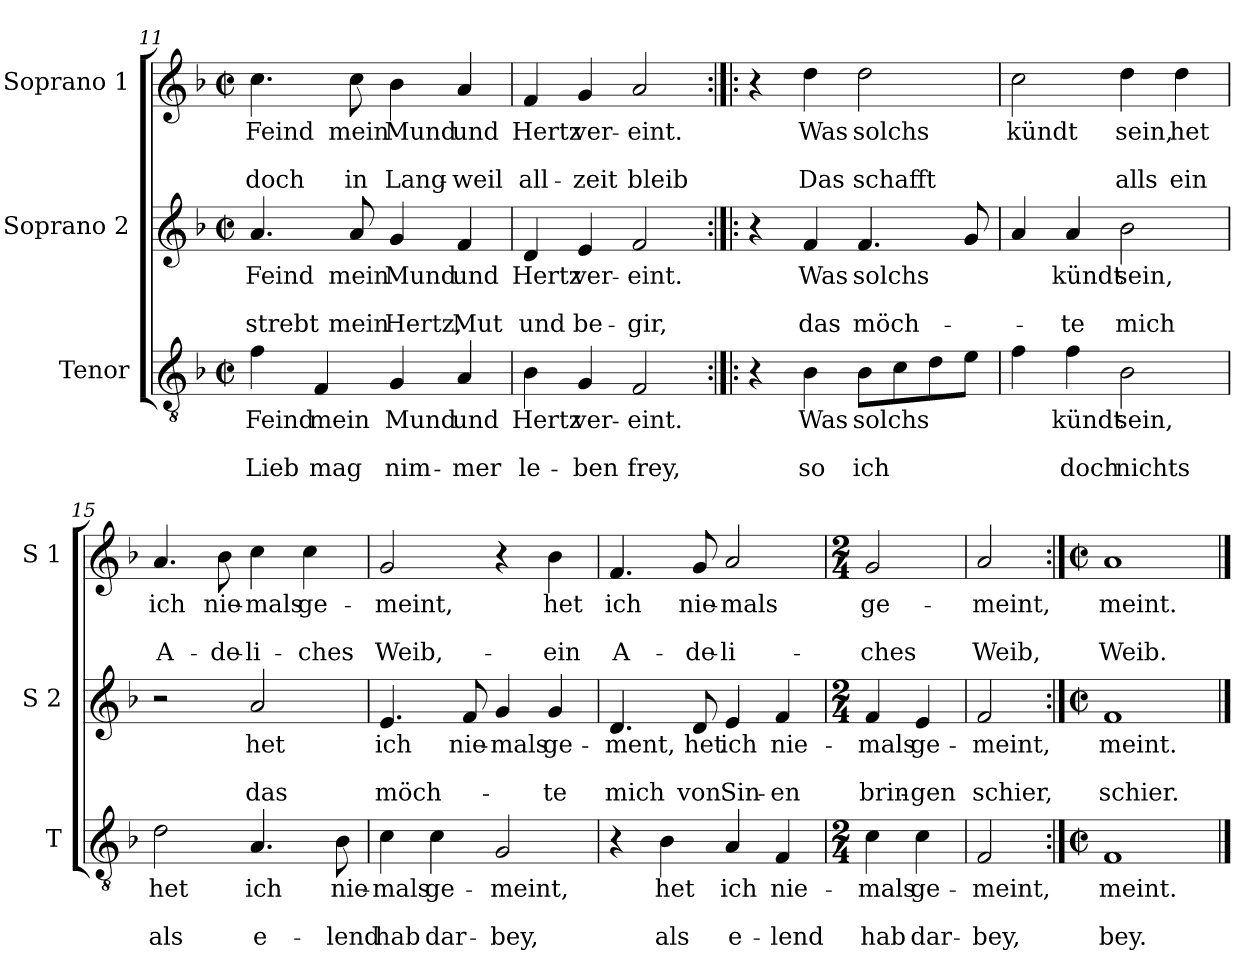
**kern	**text	**text	**text	**kern	**text	**text	**text	**kern	**text	**text	**text
*part3	*part3	*part3	*part3	*part2	*part2	*part2	*part2	*part1	*part1	*part1	*part1
*staff3	*staff3	*staff3	*staff3	*staff2	*staff2	*staff2	*staff2	*staff1	*staff1	*staff1	*staff1
*I"Tenor	*	*	*	*I"Soprano 2	*	*	*	*I"Soprano 1	*	*	*
*I'T	*	*	*	*I'S 2	*	*	*	*I'S 1	*	*	*
!!LO:PB:g=z
*clefGv2	*	*	*	*clefG2	*	*	*	*clefG2	*	*	*
*k[b-]	*	*	*	*k[b-]	*	*	*	*k[b-]	*	*	*
*F:	*	*	*	*F:	*	*	*	*F:	*	*	*
*M2/2	*	*	*	*M2/2	*	*	*	*M2/2	*	*	*
*met(c|)	*	*	*	*met(c|)	*	*	*	*met(c|)	*	*	*
=11	=11	=11	=11	=11	=11	=11	=11	=11	=11	=11	=11
!	!LO:LY:b	!	!LO:LY:b	!	!LO:LY:b	!	!LO:LY:b	!	!LO:LY:b	!	!LO:LY:b
4f\	Feind	.	Lieb	4.a/	Feind	.	strebt	4.cc\	Feind	.	doch
!	!LO:LY:b	!	!LO:LY:b	!	!	!	!	!	!	!	!
4F/	mein	.	mag	.	.	.	.	.	.	.	.
!	!	!	!	!	!LO:LY:b	!	!LO:LY:b	!	!LO:LY:b	!	!LO:LY:b
.	.	.	.	8a/	mein	.	mein	8cc\	mein	.	in
!	!LO:LY:b	!	!LO:LY:b	!	!LO:LY:b	!	!LO:LY:b	!	!LO:LY:b	!	!LO:LY:b
4G/	Mund	.	nim-	4g/	Mund	.	Hertz,	4b-\	Mund	.	Lang-
!	!LO:LY:b	!	!LO:LY:b	!	!LO:LY:b	!	!LO:LY:b	!	!LO:LY:b	!	!LO:LY:b
4A/	und	.	-mer	4f/	und	.	Mut	4a/	und	.	-weil
=12	=12	=12	=12	=12	=12	=12	=12	=12	=12	=12	=12
!	!LO:LY:b	!	!LO:LY:b	!	!LO:LY:b	!	!LO:LY:b	!	!LO:LY:b	!	!LO:LY:b
4B-\	Hertz	.	le-	4d/	Hertz	.	und	4f/	Hertz	.	all-
!	!LO:LY:b	!	!LO:LY:b	!	!LO:LY:b	!	!LO:LY:b	!	!LO:LY:b	!	!LO:LY:b
4G/	ver-	.	-ben	4e/	ver-	.	be-	4g/	ver-	.	-zeit
!	!LO:LY:b	!	!LO:LY:b	!	!LO:LY:b	!	!LO:LY:b	!	!LO:LY:b	!	!LO:LY:b
2F/	-eint.	.	frey,	2f/	-eint.	.	-gir,	2a/	-eint.	.	bleib
=13:|!|:	=13:|!|:	=13:|!|:	=13:|!|:	=13:|!|:	=13:|!|:	=13:|!|:	=13:|!|:	=13:|!|:	=13:|!|:	=13:|!|:	=13:|!|:
4r	.	.	.	4r	.	.	.	4r	.	.	.
!	!LO:LY:b	!	!LO:LY:b	!	!LO:LY:b	!	!LO:LY:b	!	!LO:LY:b	!	!LO:LY:b
4B-\	Was	.	so	4f/	Was	.	das	4dd\	Was	.	Das
!	!LO:LY:b	!	!LO:LY:b	!	!LO:LY:b	!	!LO:LY:b	!	!LO:LY:b	!	!LO:LY:b
8B-\L	solchs	.	ich	4.f/	solchs	.	möch-	2dd\	solchs	.	schafft
8c\	.	.	.	.	.	.	.	.	.	.	.
8d\	.	.	.	.	.	.	.	.	.	.	.
8e\J	.	.	.	8g/	.	.	.	.	.	.	.
=14	=14	=14	=14	=14	=14	=14	=14	=14	=14	=14	=14
!	!	!	!	!	!	!	!	!	!LO:LY:b	!	!
4f\	.	.	.	4a/	.	.	.	2cc\	kündt	.	.
!	!LO:LY:b	!	!LO:LY:b	!	!LO:LY:b	!	!LO:LY:b	!	!	!	!
4f\	kündt	.	doch	4a/	kündt	.	-te	.	.	.	.
!	!LO:LY:b	!	!LO:LY:b	!	!LO:LY:b	!	!LO:LY:b	!	!LO:LY:b	!	!LO:LY:b
2B-\	sein,	.	nichts	2b-\	sein,	.	mich	4dd\	sein,	.	alls
!	!	!	!	!	!	!	!	!	!LO:LY:b	!	!LO:LY:b
.	.	.	.	.	.	.	.	4dd\	het	.	ein
=15	=15	=15	=15	=15	=15	=15	=15	=15	=15	=15	=15
!	!LO:LY:b	!	!LO:LY:b	!	!	!	!	!	!LO:LY:b	!	!LO:LY:b
2d\	het	.	als	2r	.	.	.	4.a/	ich	.	A-
!	!	!	!	!	!	!	!	!	!LO:LY:b	!	!LO:LY:b
.	.	.	.	.	.	.	.	8b-\	nie-	.	-de-
!	!LO:LY:b	!	!LO:LY:b	!	!LO:LY:b	!	!LO:LY:b	!	!LO:LY:b	!	!LO:LY:b
4.A/	ich	.	e-	2a/	het	.	das	4cc\	-mals	.	-li-
!	!	!	!	!	!	!	!	!	!LO:LY:b	!	!LO:LY:b
.	.	.	.	.	.	.	.	4cc\	ge-	.	-ches
!	!LO:LY:b	!	!LO:LY:b	!	!	!	!	!	!	!	!
8B-\	nie-	.	-lend	.	.	.	.	.	.	.	.
!!LO:LB:g=z
=16	=16	=16	=16	=16	=16	=16	=16	=16	=16	=16	=16
!	!LO:LY:b	!	!LO:LY:b	!	!LO:LY:b	!	!LO:LY:b	!	!LO:LY:b	!	!LO:LY:b
4c\	-mals	.	hab	4.e/	ich	.	möch-	2g/	-meint,	.	Weib,-
!	!LO:LY:b	!	!LO:LY:b	!	!	!	!	!	!	!	!
4c\	ge-	.	dar-	.	.	.	.	.	.	.	.
!	!	!	!	!	!LO:LY:b	!	!	!	!	!	!
.	.	.	.	8f/	nie-	.	.	.	.	.	.
!	!LO:LY:b	!	!LO:LY:b	!	!LO:LY:b	!	!	!	!	!	!
2G/	-meint,	.	-bey,	4g/	-mals	.	.	4r	.	.	.
!	!	!	!	!	!LO:LY:b	!	!LO:LY:b	!	!LO:LY:b	!	!LO:LY:b
.	.	.	.	4g/	ge-	.	-te	4b-\	het	.	-ein
=17	=17	=17	=17	=17	=17	=17	=17	=17	=17	=17	=17
!	!	!	!	!	!LO:LY:b	!	!LO:LY:b	!	!LO:LY:b	!	!LO:LY:b
4r	.	.	.	4.d/	-ment,	.	mich	4.f/	ich	.	A-
!	!LO:LY:b	!	!LO:LY:b	!	!	!	!	!	!	!	!
4B-\	het	.	als	.	.	.	.	.	.	.	.
!	!	!	!	!	!LO:LY:b	!	!LO:LY:b	!	!LO:LY:b	!	!LO:LY:b
.	.	.	.	8d/	het	.	von	8g/	nie-	.	-de-
!	!LO:LY:b	!	!LO:LY:b	!	!LO:LY:b	!	!LO:LY:b	!	!LO:LY:b	!	!LO:LY:b
4A/	ich	.	e-	4e/	ich	.	Sin-	2a/	-mals	.	-li-
!	!LO:LY:b	!	!LO:LY:b	!	!LO:LY:b	!	!LO:LY:b	!	!	!	!
4F/	nie-	.	-lend	4f/	nie-	.	-en	.	.	.	.
=18	=18	=18	=18	=18	=18	=18	=18	=18	=18	=18	=18
*M2/4	*	*	*	*M2/4	*	*	*	*M2/4	*	*	*
!	!LO:LY:b	!	!LO:LY:b	!	!LO:LY:b	!	!LO:LY:b	!	!LO:LY:b	!	!LO:LY:b
4c\	-mals	.	hab	4f/	-mals	.	brin-	2g/	ge-	.	-ches
!	!LO:LY:b	!	!LO:LY:b	!	!LO:LY:b	!	!LO:LY:b	!	!	!	!
4c\	ge-	.	dar-	4e/	ge-	.	-gen	.	.	.	.
=19	=19	=19	=19	=19	=19	=19	=19	=19	=19	=19	=19
!	!LO:LY:b	!	!LO:LY:b	!	!LO:LY:b	!	!LO:LY:b	!	!LO:LY:b	!	!LO:LY:b
2F/	-meint,	.	-bey,	2f/	-meint,	.	schier,	2a/	-meint,	.	Weib,
=20:|!	=20:|!	=20:|!	=20:|!	=20:|!	=20:|!	=20:|!	=20:|!	=20:|!	=20:|!	=20:|!	=20:|!
*M2/2	*	*	*	*M2/2	*	*	*	*M2/2	*	*	*
*met(c|)	*	*	*	*met(c|)	*	*	*	*met(c|)	*	*	*
!	!LO:LY:b	!	!LO:LY:b	!	!LO:LY:b	!	!LO:LY:b	!	!LO:LY:b	!	!LO:LY:b
1F	meint.	.	bey.	1f	meint.	.	schier.	1a	meint.	.	Weib.
==	==	==	==	==	==	==	==	==	==	==	==
*-	*-	*-	*-	*-	*-	*-	*-	*-	*-	*-	*-
